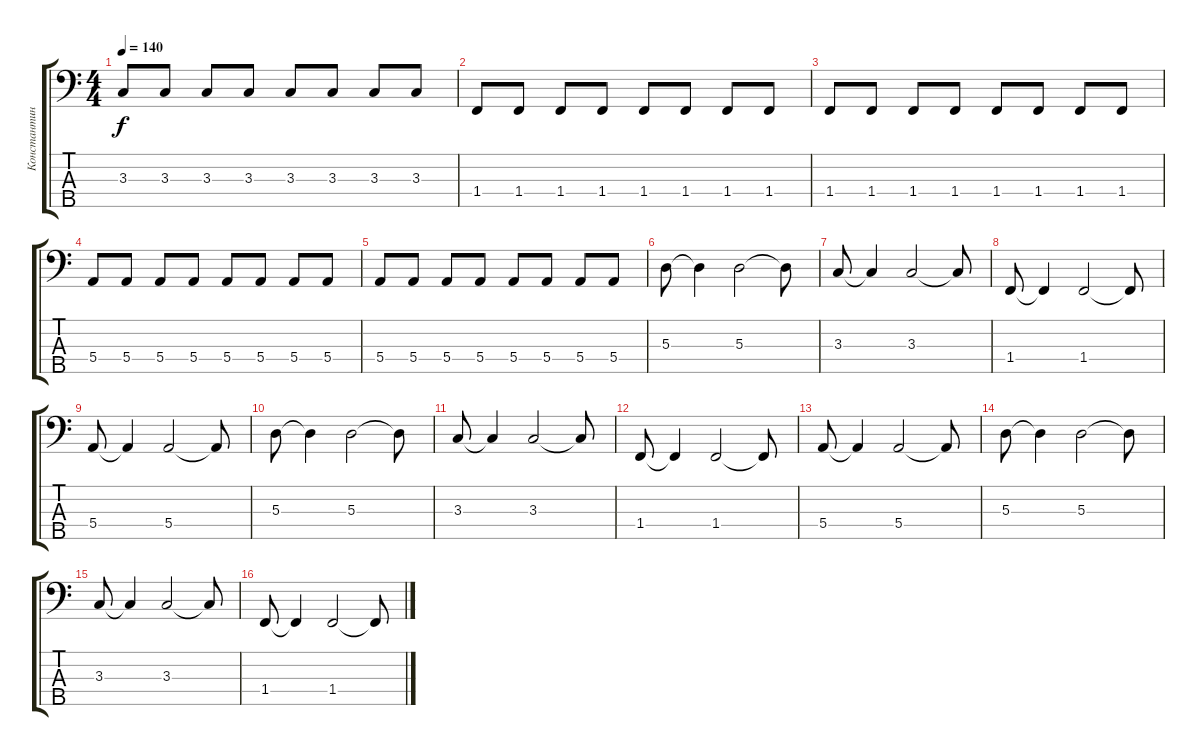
\track ("Константин Бекрев" "Константин") {instrument electricbasspick}
\staff {score tabs}
\tuning (G2 D2 A1 E1 B0) {hide}
\ts (4 4)
\tempo 140
\clef f4
\ks c
3.3.8{dy f} 3.3.8 3.3.8 3.3.8 3.3.8 3.3.8 3.3.8 3.3.8 |
1.4.8 1.4.8 1.4.8 1.4.8 1.4.8 1.4.8 1.4.8 1.4.8 |
1.4.8 1.4.8 1.4.8 1.4.8 1.4.8 1.4.8 1.4.8 1.4.8 |
5.4.8 5.4.8 5.4.8 5.4.8 5.4.8 5.4.8 5.4.8 5.4.8 |
5.4.8 5.4.8 5.4.8 5.4.8 5.4.8 5.4.8 5.4.8 5.4.8 |
5.3.8 5.3{t}.4 5.3.2 5.3{t}.8 |
3.3.8 3.3{t}.4 3.3.2 3.3{t}.8 |
1.4.8 1.4{t}.4 1.4.2 1.4{t}.8 |
5.4.8 5.4{t}.4 5.4.2 5.4{t}.8 |
5.3.8 5.3{t}.4 5.3.2 5.3{t}.8 |
3.3.8 3.3{t}.4 3.3.2 3.3{t}.8 |
1.4.8 1.4{t}.4 1.4.2 1.4{t}.8 |
5.4.8 5.4{t}.4 5.4.2 5.4{t}.8 |
5.3.8 5.3{t}.4 5.3.2 5.3{t}.8 |
3.3.8 3.3{t}.4 3.3.2 3.3{t}.8 |
1.4.8 1.4{t}.4 1.4.2 1.4{t}.8
